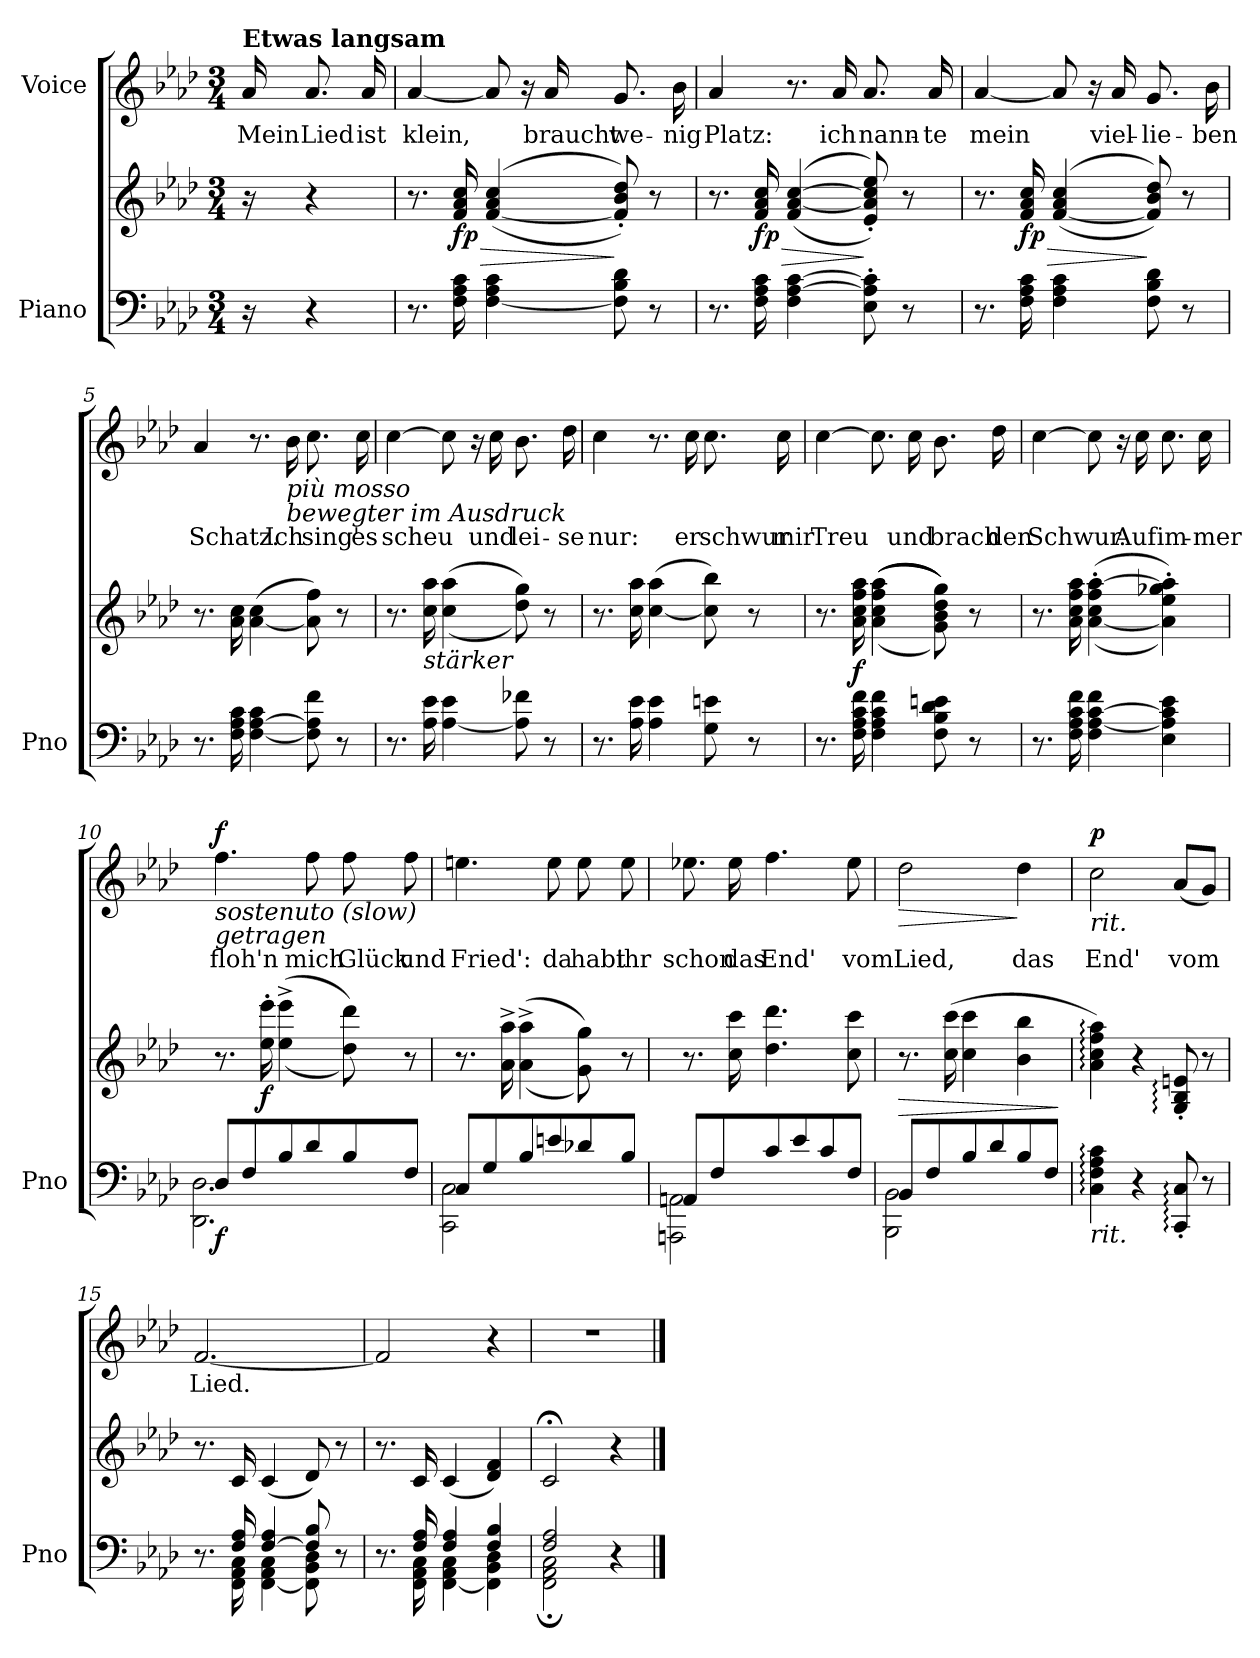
**kern	**kern	**dynam	**kern	**text	**dynam
*part2	*part2	*part2	*part1	*part1	*part1
*staff3	*staff2	*staff2/3	*staff1	*staff1	*staff1
*I"Piano	*	*	*I"Voice	*	*
*I'Pno	*	*	*	*	*
*clefF4	*clefG2	*	*clefG2	*	*
*k[b-e-a-d-]	*k[b-e-a-d-]	*	*k[b-e-a-d-]	*	*
*M3/4	*M3/4	*	*M3/4	*	*
=1	=1	=1	=1	=1	=1
!	!	!	!LO:TX:a:B:t=Etwas langsam	!	!
!	!	!	!	!LO:LY:b	!
16r	16r	.	16a-/	Mein	.
!	!	!	!	!LO:LY:b	!
4r	4r	.	8.a-/	Lied	.
!	!	!	!	!LO:LY:b	!
.	.	.	16a-/	ist	.
=2	=2	=2	=2	=2	=2
!	!	!	!	!LO:LY:b	!
8.r	8.r	.	[4a-/	klein,	.
!	!	!LO:HP:b	!	!	!
!	!	!LO:DY:n=1:b	!	!	!
16F\ 16A-\ 16c\	16f/ 16a-/ 16cc/	> fp	.	.	.
[4F\ 4A-\ 4c\	(([4f/ 4a-/ 4cc/	.	8a-/]	.	.
.	.	.	16r	.	.
!	!	!	!	!LO:LY:b	!
.	.	.	16a-/	braucht	.
!	!	!	!	!LO:LY:b	!
8F\] 8B-\ 8d-\	8f/]' 8b-/' 8dd-/'))	]	8.g/	we-	.
8r	8r	.	.	.	.
!	!	!	!	!LO:LY:b	!
.	.	.	16b-\	-nig	.
=3	=3	=3	=3	=3	=3
!	!	!	!	!LO:LY:b	!
8.r	8.r	.	4a-/	Platz:	.
!	!	!LO:HP:b	!	!	!
!	!	!LO:DY:n=1:b	!	!	!
16F\ 16A-\ 16c\	16f/ 16a-/ 16cc/	> fp	.	.	.
4F\ [4A-\ [4c\	((4f/ [4a-/ [4cc/	.	8.r	.	.
!	!	!	!	!LO:LY:b	!
.	.	.	16a-/	ich	.
!	!	!	!	!LO:LY:b	!
8E-\' 8A-\]' 8c\]'	8e-/' 8a-/]' 8cc/]' 8ee-/'))	]	8.a-/	nann-	.
8r	8r	.	.	.	.
!	!	!	!	!LO:LY:b	!
.	.	.	16a-/	-te	.
!!LO:LB:g=z
=4	=4	=4	=4	=4	=4
!	!	!	!	!LO:LY:b	!
8.r	8.r	.	[4a-/	mein	.
!	!	!LO:HP:b	!	!	!
!	!	!LO:DY:n=1:b	!	!	!
16F\ 16A-\ 16c\	16f/ 16a-/ 16cc/	> fp	.	.	.
4F\ 4A-\ 4c\	(([4f/ 4a-/ 4cc/	.	8a-/]	.	.
.	.	.	16r	.	.
!	!	!	!	!LO:LY:b	!
.	.	.	16a-/	viel-	.
!	!	!	!	!LO:LY:b	!
8F\ 8B-\ 8d-\	8f/] 8b-/ 8dd-/))	]	8.g/	-lie-	.
8r	8r	.	.	.	.
!	!	!	!	!LO:LY:b	!
.	.	.	16b-\	-ben	.
=5	=5	=5	=5	=5	=5
!	!	!	!	!LO:LY:b	!
8.r	8.r	.	4a-/	Schatz.	.
16F\ 16A-\ 16c\	16a-\ 16cc\	.	.	.	.
[4F\ [4A-\ 4c\	([4a-\ 4cc\	.	8.r	.	.
!	!	!	!LO:TX:b:i:t=più mosso	!	!
!	!	!	!LO:TX:b:i:t=bewegter im Ausdruck	!	!
!	!	!	!	!LO:LY:b	!
.	.	.	16b-\	Ich	.
!	!	!	!	!LO:LY:b	!
8F\] 8A-\] 8f\	8a-\] 8ff\)	.	8.cc\	sing'	.
8r	8r	.	.	.	.
!	!	!	!	!LO:LY:b	!
.	.	.	16cc\	es	.
=6	=6	=6	=6	=6	=6
!	!	!	!	!LO:LY:b	!
8.r	8.r	.	[4cc\	scheu	.
!	!LO:TX:b:i:t=stärker	!	!	!	!
16A-\ 16e-\	16cc\ 16aa-\	.	.	.	.
[4A-\ 4e-\	((4cc\ 4aa-\	.	8cc\]	.	.
.	.	.	16r	.	.
!	!	!	!	!LO:LY:b	!
.	.	.	16cc\	und	.
!	!	!	!	!LO:LY:b	!
8A-\] 8f-X\	8dd-\ 8gg\))	.	8.b-\	lei-	.
8r	8r	.	.	.	.
!	!	!	!	!LO:LY:b	!
.	.	.	16dd-\	-se	.
=7	=7	=7	=7	=7	=7
!	!	!	!	!LO:LY:b	!
8.r	8.r	.	4cc\	nur:	.
16A-\ 16e-\	16cc\ 16aa-\	.	.	.	.
4A-\ 4e-\	([4cc\ 4aa-\	.	8.r	.	.
!	!	!	!	!LO:LY:b	!
.	.	.	16cc\	er	.
!	!	!	!	!LO:LY:b	!
8G\ 8en\	8cc\] 8bb-\)	.	8.cc\	schwur	.
8r	8r	.	.	.	.
!	!	!	!	!LO:LY:b	!
.	.	.	16cc\	mir	.
!!LO:LB:g=z
=8	=8	=8	=8	=8	=8
!	!	!	!	!LO:LY:b	!
8.r	8.r	.	[4cc\	Treu	.
!	!	!LO:DY:b	!	!	!
16F\ 16A-\ 16c\ 16f\	16a-\ 16cc\ 16ff\ 16aa-\	f	.	.	.
4F\ 4A-\ 4c\ 4f\	((((4a-\ 4cc\ 4ff\ 4aa-\	.	8.cc\]	.	.
!	!	!	!	!LO:LY:b	!
.	.	.	16cc\	und	.
!	!	!	!	!LO:LY:b	!
8F\ 8B-\ 8d-\ 8en\	8g\ 8b-\ 8dd-\ 8gg\))))	.	8.b-\	brach	.
8r	8r	.	.	.	.
!	!	!	!	!LO:LY:b	!
.	.	.	16dd-\	den	.
=9	=9	=9	=9	=9	=9
!	!	!	!	!LO:LY:b	!
8.r	8.r	.	[4cc\	Schwur.	.
16F\ 16A-\ 16c\ 16f\	16a-\ 16cc\ 16ff\ 16aa-\	.	.	.	.
4F\ [4A-\ [4c\ 4f\	(([4a-\' 4cc\' 4ff\' [4aa-\'	.	8cc\]	.	.
.	.	.	16r	.	.
!	!	!	!	!LO:LY:b	!
.	.	.	16cc\	Auf	.
!	!	!	!	!LO:LY:b	!
4E-\ 4A-\] 4c\] 4e-\	4a-\]' 4ee-\' 4gg-X\' 4aa-\]'))	.	8.cc\	im-	.
!	!	!	!	!LO:LY:b	!
.	.	.	16cc\	-mer	.
=10	=10	=10	=10	=10	=10
*^	*	*	*	*	*
!	!	!	!	!LO:TX:b:i:t=sostenuto (slow)	!	!
!	!	!	!	!LO:TX:b:i:t=getragen	!	!
!	!	!	!LO:DY:b=2	!	!LO:LY:b	!LO:DY:b
8D-/L	2.DD-\ 2.D-\	8.r	f	4.ff\	floh'n	f
8F/	.	.	.	.	.	.
!	!	!	!LO:DY:b	!	!	!
.	.	16ee-\' 16eee-\'	f	.	.	.
8B-/	.	((4ee-\^ 4eee-\^	.	.	.	.
!	!	!	!	!	!LO:LY:b	!
8d-/	.	.	.	8ff\	mich	.
!	!	!	!	!	!LO:LY:b	!
8B-/	.	8dd-\ 8ddd-\))	.	8ff\	Glück	.
!	!	!	!	!	!LO:LY:b	!
8F/J	.	8r	.	8ff\	und	.
=11	=11	=11	=11	=11	=11	=11
!	!	!	!	!	!LO:LY:b	!
8C/L	2CC\ 2C\	8.r	.	4.een\	Fried':	.
8G/	.	.	.	.	.	.
.	.	16a-\^ 16aa-\^	.	.	.	.
8B-/	.	((4a-\^ 4aa-\^	.	.	.	.
!	!	!	!	!	!LO:LY:b	!
8en/	.	.	.	8ee\	da	.
!	!	!	!	!	!LO:LY:b	!
8d-X/	4ryy	8g\ 8gg\))	.	8ee\	habt	.
!	!	!	!	!	!LO:LY:b	!
8B-/J	.	8r	.	8ee\	ihr	.
!!LO:PB:g=z
=12	=12	=12	=12	=12	=12	=12
!	!	!	!	!	!LO:LY:b	!
8AAn/L	2AAAn\ 2AA\	8.r	.	8.ee-X\	schon	.
8F/	.	.	.	.	.	.
!	!	!	!	!	!LO:LY:b	!
.	.	16cc\ 16ccc\	.	16ee-\	das	.
!	!	!	!	!	!LO:LY:b	!
8c/	.	4.dd-\ 4.ddd-\	.	4.ff\	End'	.
8e-/	.	.	.	.	.	.
8c/	4ryy	.	.	.	.	.
!	!	!	!	!	!LO:LY:b	!
8F/J	.	8cc\ 8ccc\	.	8ee-\	vom	.
=13	=13	=13	=13	=13	=13	=13
!	!	!	!LO:HP:b	!	!LO:LY:b	!LO:HP:b
8BB-/L	2BBB-\ 2BB-\	8.r	>	2dd-\	Lied,	>
8F/	.	.	.	.	.	.
.	.	(16cc\ 16ccc\	.	.	.	.
8B-/	.	4cc\ 4ccc\	.	.	.	.
8d-/	.	.	.	.	.	.
!	!	!	!	!	!LO:LY:b	!
8B-/	4ryy	4b-\ 4bb-\	.	4dd-\	das	]
8F/J	.	.	.	.	.	.
*v	*v	*	*	*	*	*
.	.	]	.	.	.
=14	=14	=14	=14	=14	=14
!	!	!	!LO:TX:b:i:t=rit.	!	!
!LO:TX:b:i:t=rit.	!	!	!	!	!
!	!	!	!	!LO:LY:b	!LO:DY:b
4C\: 4F\: 4A-\: 4c\:	4a-\: 4cc\: 4ff\: 4aa-\:)	.	2cc\	End'	p
4r	4r	.	.	.	.
!	!	!	!	!LO:LY:b	!
8CC/:' 8C/:'	8G/:' 8B-/:' 8en/:'	.	(8a-/L	vom	.
8r	8r	.	8g/J)	.	.
=15	=15	=15	=15	=15	=15
*^	*	*	*	*	*
!	!	!	!	!	!LO:LY:b	!
8.ryy	8.r	8.r	.	[2.f/	Lied.	.
16F/ 16A-/	16FF\ 16AA-\ 16C\	16c/	.	.	.	.
[4F/ 4A-/	[4FF\ 4AA-\ 4C\	(4c/	.	.	.	.
8F/] 8B-/	8FF\] 8BB-\ 8D-\	8d-/)	.	.	.	.
8ryy	8r	8r	.	.	.	.
=16	=16	=16	=16	=16	=16	=16
8.ryy	8.r	8.r	.	2f/]	.	.
16F/ 16A-/	16FF\ 16AA-\ 16C\	16c/	.	.	.	.
4F/ 4A-/	[4FF\ 4AA-\ 4C\	(4c/	.	.	.	.
4F/ 4B-/	4FF\] 4BB-\ 4D-\	4d-/ 4f/)	.	4r	.	.
=17	=17	=17	=17	=17	=17	=17
2F/ 2A-/	2FF\; 2AA-\; 2C\;	2c;</	.	2.r	.	.
4ryy	4r	4r	.	.	.	.
*v	*v	*	*	*	*	*
==	==	==	==	==	==
*-	*-	*-	*-	*-	*-
